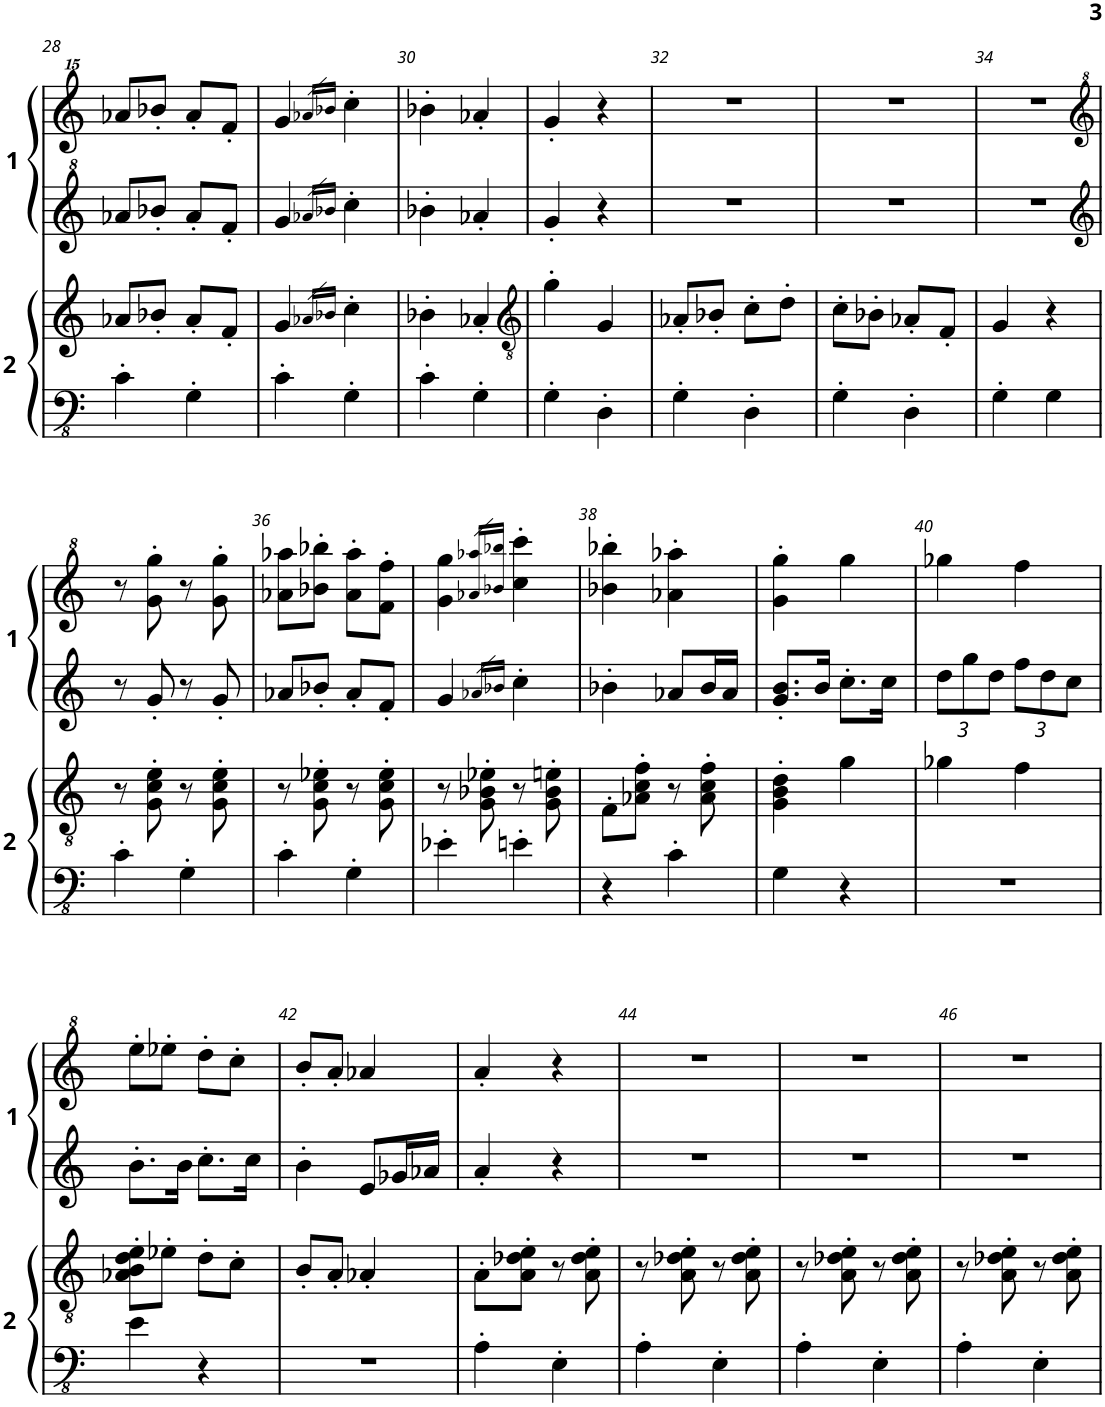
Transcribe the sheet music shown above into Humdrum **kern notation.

**kern	**kern	**kern	**kern
*part2	*part2	*part1	*part1
*staff4	*staff3	*staff2	*staff1
*I"Player 2	*	*I"Player 1	*
!!LO:PB:g=z
*clefFv4	*clefG2	*clefG^2	*clefG^^2
*k[]	*k[]	*k[]	*k[]
*M2/4	*M2/4	*M2/4	*M2/4
=28	=28	=28	=28
4C'\	8a-X/L	8aa-X/L	8aaa-X/L
.	8b-X'/J	8bb-X'/J	8bbb-X'/J
4GG'\	8a-'/L	8aa-'/L	8aaa-'/L
.	8f'/J	8ff'/J	8fff'/J
=29	=29	=29	=29
4C'\	4g/	4gg/	4ggg/
.	16qa-X/LL	16qaa-X/LL	16qaaa-X/LL
.	16qb-X/JJ	16qbb-X/JJ	16qbbb-X/JJ
4GG'\	4cc'\	4ccc'\	4cccc'\
=30	=30	=30	=30
4C'\	4b-X'\	4bb-X'\	4bbb-X'\
4GG'\	4a-X'/	4aa-X'/	4aaa-X'/
=31	=31	=31	=31
*	*clefGv2	*	*
4GG'\	4g'\	4gg'/	4ggg'/
4DD'\	4G/	4r	4r
=32	=32	=32	=32
4GG'\	8A-X'/L	2r	2r
.	8B-X'/J	.	.
4DD'\	8c'\L	.	.
.	8d'\J	.	.
=33	=33	=33	=33
4GG'\	8c'\L	2r	2r
.	8B-X'\J	.	.
4DD'\	8A-X'/L	.	.
.	8F'/J	.	.
=34	=34	=34	=34
4GG'\	4G/	2r	2r
4GG\	4r	.	.
!!LO:LB:g=z
=35	=35	=35	=35
*	*	*clefG2	*clefG^2
4C'\	8r	8r	8r
.	8G\' 8c\' 8e\'	8g'/	8gg\' 8ggg\'
4GG'\	8r	8r	8r
.	8G\' 8c\' 8e\'	8g'/	8gg\' 8ggg\'
=36	=36	=36	=36
4C'\	8r	8a-X/L	8aa-X\ 8aaa-X\L
.	8G\' 8c\' 8e-X\'	8b-X'/J	8bb-X\' 8bbb-X\'J
4GG'\	8r	8a-'/L	8aa-\' 8aaa-\'L
.	8G\' 8c\' 8e-\'	8f'/J	8ff\' 8fff\'J
=37	=37	=37	=37
4E-X'\	8r	4g/	4gg\ 4ggg\
.	8G\' 8B-X\' 8e-X\'	.	.
.	.	16qa-X/LL	16qaa-X/ 16qaaa-X/LL
.	.	16qb-X/JJ	16qbb-X/ 16qbbb-X/JJ
4En'\	8r	4cc'\	4ccc\' 4cccc\'
.	8G\' 8B-\' 8en\'	.	.
=38	=38	=38	=38
4r	8F'\L	4b-X'\	4bb-X\' 4bbb-X\'
.	8A-X\' 8c\' 8f\'J	.	.
4C'\	8r	8a-X/L	4aa-X\' 4aaa-X\'
.	8A-\' 8c\' 8f\'	16b-/L	.
.	.	16a-/JJ	.
=39	=39	=39	=39
4GG\	4G\' 4B\' 4d\'	8.g/' 8.b/'L	4gg\' 4ggg\'
.	.	16b/Jk	.
4r	4g\	8.cc'\L	4ggg\
.	.	16cc\Jk	.
=40	=40	=40	=40
*	*	*Xbrackettup	*
2r	4g-X\	12dd\L	4ggg-X\
.	.	12gg\	.
.	.	12dd\J	.
.	4f\	12ff\L	4fff\
.	.	12dd\	.
.	.	12cc\J	.
!!LO:LB:g=z
=41	=41	=41	=41
4E\	8A-X\' 8B\' 8d\' 8e\'L	8.b'\L	8eee'\L
.	8e-X'\J	.	8eee-X'\J
.	.	16b\Jk	.
4r	8d'\L	8.cc'\L	8ddd'\L
.	8c'\J	.	8ccc'\J
.	.	16cc\Jk	.
=42	=42	=42	=42
2r	8B'/L	4b'\	8bb'/L
.	8A'/J	.	8aa'/J
.	4A-X'/	8e/L	4aa-X/
.	.	16g-X/L	.
.	.	16a-X/JJ	.
=43	=43	=43	=43
4AA'\	8A'\L	4a'/	4aa'/
.	8A\' 8d-X\' 8e\'J	.	.
4EE'\	8r	4r	4r
.	8A\' 8d-\' 8e\'	.	.
=44	=44	=44	=44
4AA'\	8r	2r	2r
.	8A\' 8d-X\' 8e\'	.	.
4EE'\	8r	.	.
.	8A\' 8d-\' 8e\'	.	.
=45	=45	=45	=45
4AA'\	8r	2r	2r
.	8A\' 8d-X\' 8e\'	.	.
4EE'\	8r	.	.
.	8A\' 8d-\' 8e\'	.	.
=46	=46	=46	=46
4AA'\	8r	2r	2r
.	8A\' 8d-X\' 8e\'	.	.
4EE'\	8r	.	.
.	8A\' 8d-\' 8e\'	.	.
=	=	=	=
*-	*-	*-	*-
